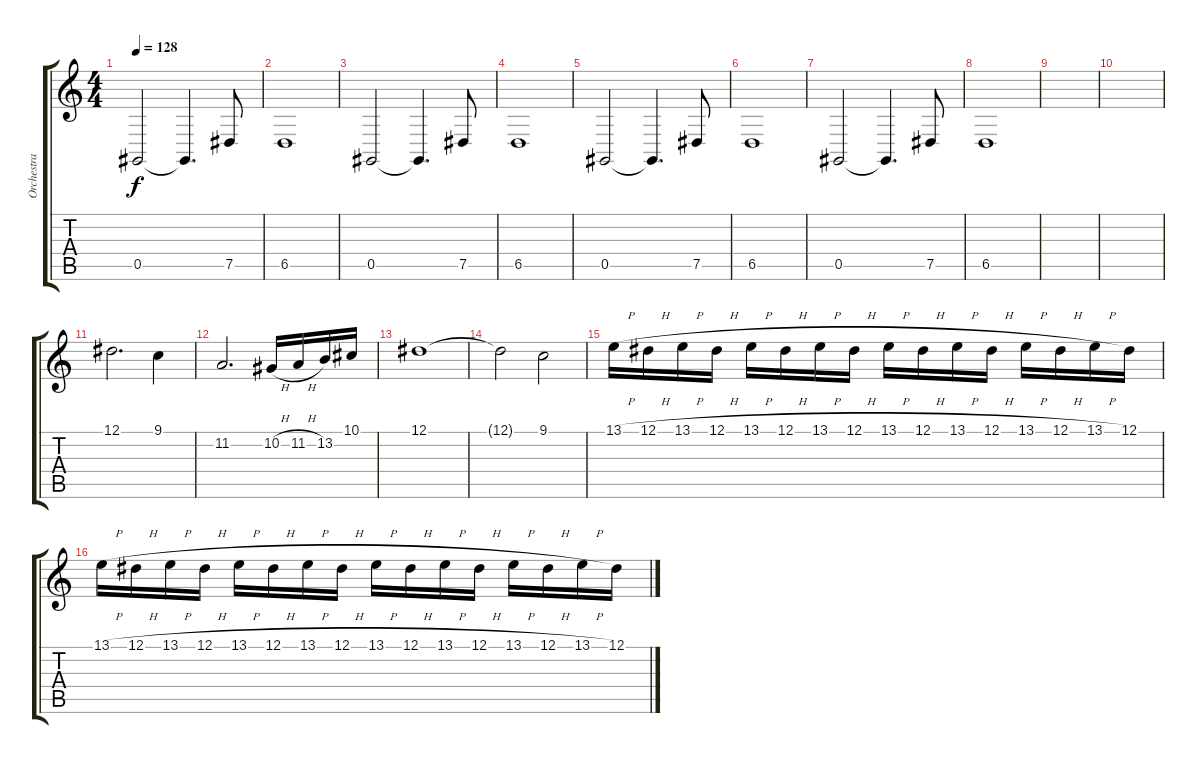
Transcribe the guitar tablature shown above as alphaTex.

\track ("Orchestra" "Orchestra") {instrument stringensemble1}
\staff {score tabs}
\tuning (Eb4 Bb3 Gb3 Db3 Ab2 Eb2) {hide}
\ts (4 4)
\tempo 128
\clef g2
\ks c
0.5.2{dy f} 0.5{t}.4{d} 7.5.8 |
6.5.1 |
0.5.2 0.5{t}.4{d} 7.5.8 |
6.5.1 |
0.5.2 0.5{t}.4{d} 7.5.8 |
6.5.1 |
0.5.2 0.5{t}.4{d} 7.5.8 |
6.5.1 |
|
|
12.1.2{d} 9.1.4 |
11.2.2{d} 10.2{h}.16 11.2{h}.16 13.2.16 10.1.16 |
12.1.1 |
12.1{t}.2 9.1.2 |
13.1{h}.16{volume 16} 12.1{h}.16 13.1{h}.16 12.1{h}.16 13.1{h}.16 12.1{h}.16 13.1{h}.16 12.1{h}.16 13.1{h}.16 12.1{h}.16 13.1{h}.16 12.1{h}.16 13.1{h}.16 12.1{h}.16 13.1{h}.16 12.1.16 |
13.1{h}.16 12.1{h}.16 13.1{h}.16 12.1{h}.16 13.1{h}.16 12.1{h}.16 13.1{h}.16 12.1{h}.16 13.1{h}.16 12.1{h}.16 13.1{h}.16 12.1{h}.16 13.1{h}.16 12.1{h}.16 13.1{h}.16 12.1.16
